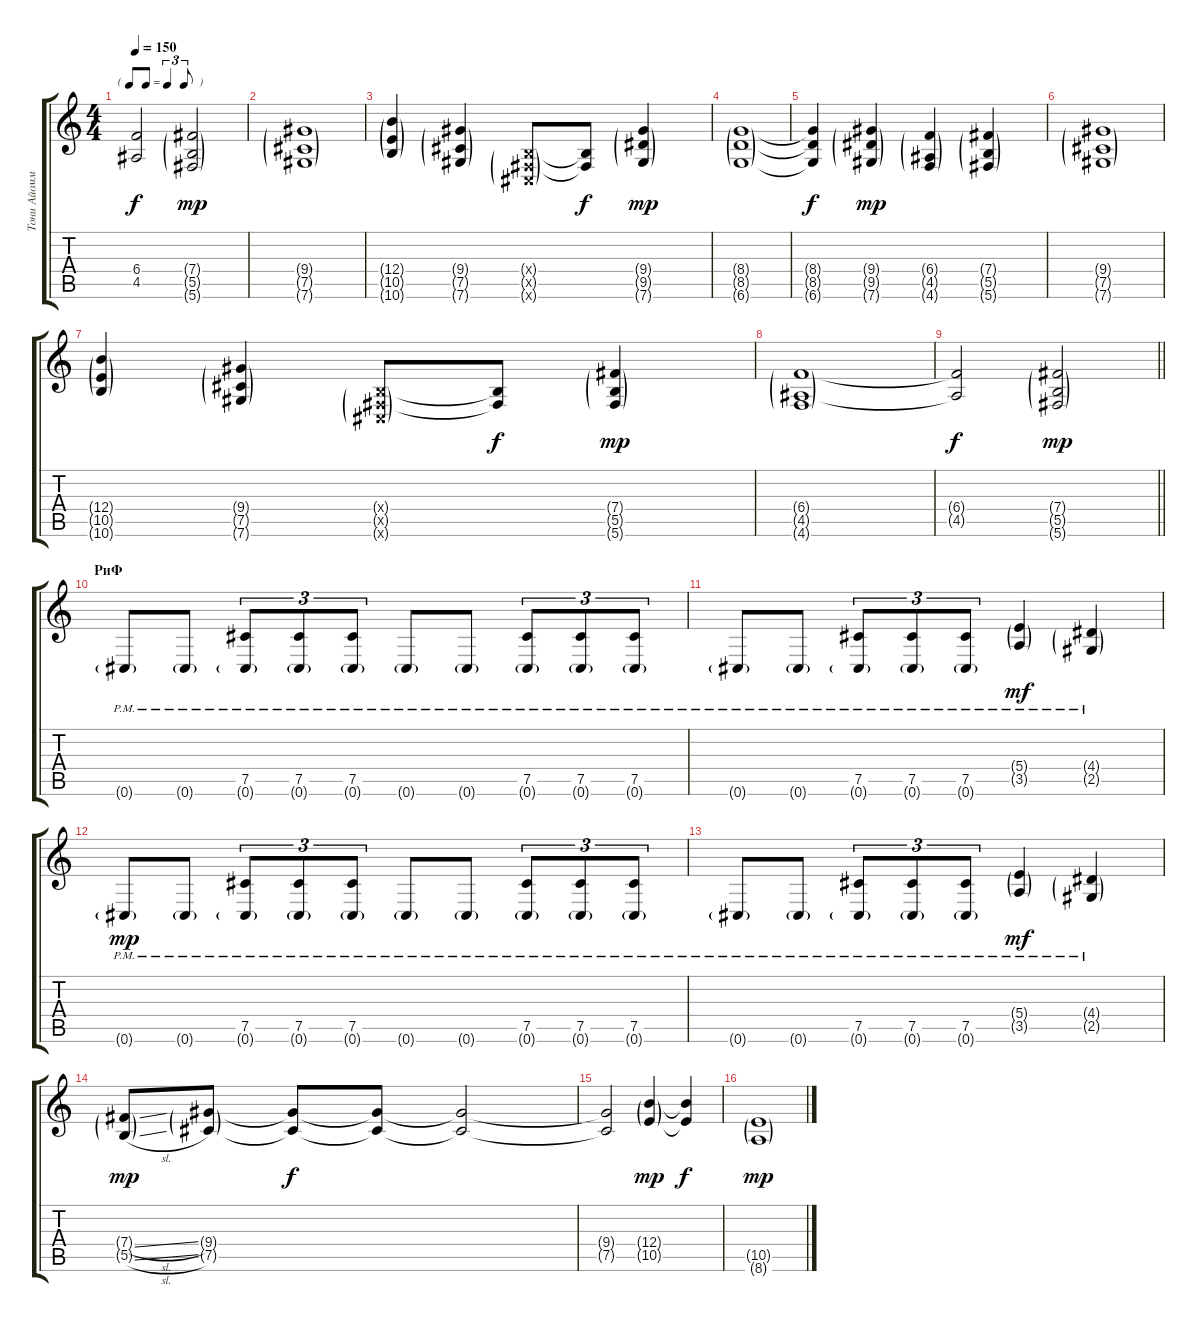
\track ("Тони Айомми 2" "Тони Айомм") {instrument distortionguitar}
\staff {score tabs}
\tuning (Db4 Ab3 E3 B2 Gb2 Db2) {hide}
\ts (4 4)
\tf triplet8th
\tempo 150
\clef g2
\ks c
(6.4{t} 4.5{t}).2{dy f} (7.4{g} 5.5{g} 5.6{g}).2{dy mp} |
(9.4{g} 7.5{g} 7.6{g}).1 |
(12.4{g} 10.5{g} 10.6{g}).4 (9.4{g} 7.5{g} 7.6{g}).4 (0.4{g x} 0.5{g x} 0.6{g x}).8 (0.4{t} 0.5{t}).8{dy f} (9.4{g} 9.5{g} 7.6{g}).4{dy mp} |
(8.4{g} 8.5{g} 6.6{g}).1 |
(8.4{t} 8.5{t} 6.6{t}).4{dy f} (9.4{g} 9.5{g} 7.6{g}).4{dy mp} (6.4{g} 4.5{g} 4.6{g}).4 (7.4{g} 5.5{g} 5.6{g}).4 |
(9.4{g} 7.5{g} 7.6{g}).1 |
(12.4{g} 10.5{g} 10.6{g}).4 (9.4{g} 7.5{g} 7.6{g}).4 (0.4{g x} 0.5{g x} 0.6{g x}).8 (0.4{t} 0.5{t}).8{dy f} (7.4{g} 5.5{g} 5.6{g}).4{dy mp} |
(6.4{g} 4.5{g} 4.6{g}).1 |
\barLineRight lightlight
(6.4{t} 4.5{t}).2{dy f} (7.4{g} 5.5{g} 5.6{g}).2{dy mp} |
\section ("" "РиФ")
0.6{g pm}.8 0.6{g pm}.8 (7.5{pm} 0.6{g pm}).8{tu (3 2)} (7.5{pm} 0.6{g pm}).8{tu (3 2)} (7.5{pm} 0.6{g pm}).8{tu (3 2)} 0.6{g pm}.8 0.6{g pm}.8 (7.5{pm} 0.6{g pm}).8{tu (3 2)} (7.5{pm} 0.6{g pm}).8{tu (3 2)} (7.5{pm} 0.6{g pm}).8{tu (3 2)} |
0.6{g pm}.8 0.6{g pm}.8 (7.5{pm} 0.6{g pm}).8{tu (3 2)} (7.5{pm} 0.6{g pm}).8{tu (3 2)} (7.5{pm} 0.6{g pm}).8{tu (3 2)} (5.4{g pm} 3.5{g pm}).4{dy mf} (4.4{g pm} 2.5{g pm}).4 |
0.6{g pm}.8{dy mp} 0.6{g pm}.8 (7.5{pm} 0.6{g pm}).8{tu (3 2)} (7.5{pm} 0.6{g pm}).8{tu (3 2)} (7.5{pm} 0.6{g pm}).8{tu (3 2)} 0.6{g pm}.8 0.6{g pm}.8 (7.5{pm} 0.6{g pm}).8{tu (3 2)} (7.5{pm} 0.6{g pm}).8{tu (3 2)} (7.5{pm} 0.6{g pm}).8{tu (3 2)} |
0.6{g pm}.8 0.6{g pm}.8 (7.5{pm} 0.6{g pm}).8{tu (3 2)} (7.5{pm} 0.6{g pm}).8{tu (3 2)} (7.5{pm} 0.6{g pm}).8{tu (3 2)} (5.4{g pm} 3.5{g pm}).4{dy mf} (4.4{g pm} 2.5{g pm}).4 |
(7.4{sl g} 5.5{sl g}).8{dy mp} (9.4{g} 7.5{g}).8 (9.4{t} 7.5{t}).8{dy f} (9.4{t} 7.5{t}).8 (9.4{t} 7.5{t}).2 |
(9.4{t} 7.5{t}).2 (12.4{g} 10.5{g}).4{dy mp} (12.4{t} 10.5{t}).4{dy f} |
(10.5{g} 8.6{g}).1{dy mp}
